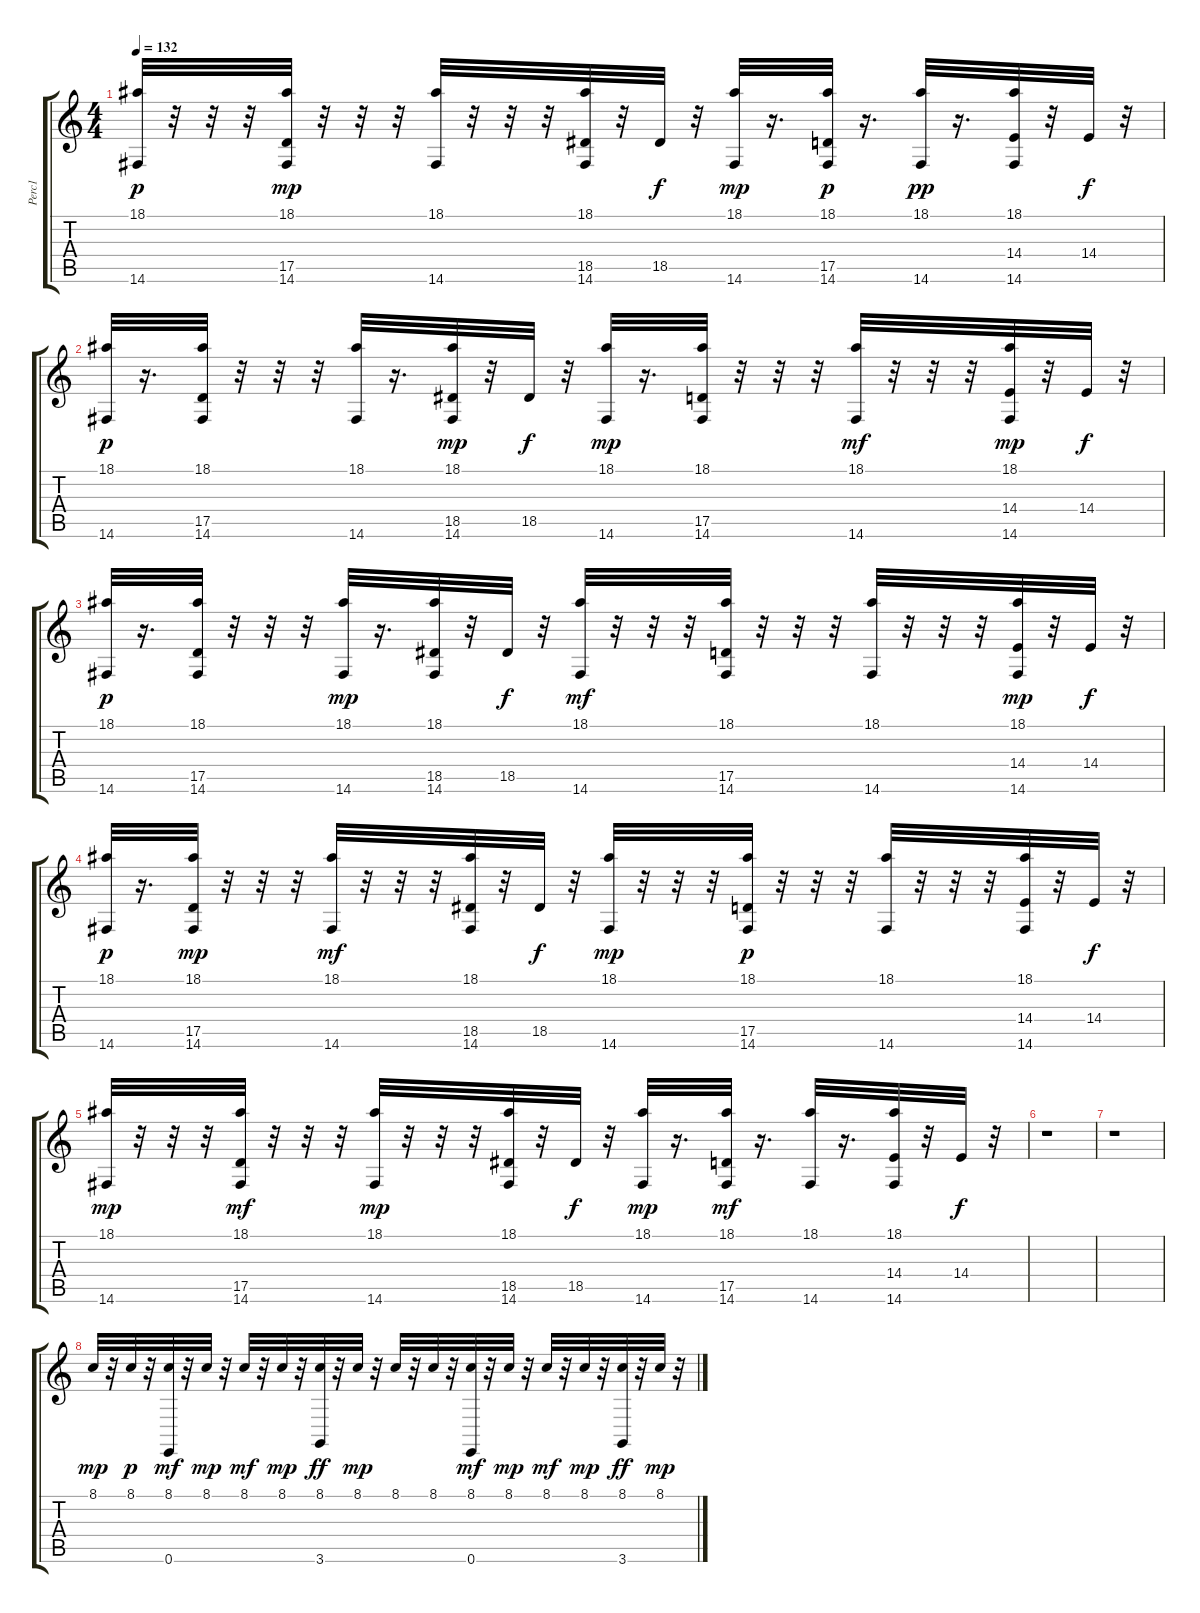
\track ("Perc1" "Perc1") {instrument oboe}
\staff {score tabs}
\tuning (E4 B3 G3 D3 A2 E2) {hide}
\ts (4 4)
\tempo 132
\clef g2
\ks c
(18.1 14.6).32{dy p balance 6} r.32 r.32{balance 10} r.32 (18.1 17.5 14.6).32{dy mp balance 6} r.32 r.32{balance 10} r.32 (18.1 14.6).32{balance 6} r.32 r.32{balance 10} r.32 (18.1 18.5 14.6).32{balance 6} r.32 18.5.32{dy f balance 10} r.32 (18.1 14.6).32{dy mp balance 6} r.16{d} (18.1 17.5 14.6).32{dy p balance 6} r.16{d} (18.1 14.6).32{dy pp balance 6} r.16{d} (18.1 14.4 14.6).32{balance 6} r.32 14.4.32{dy f balance 10} r.32 |
(18.1 14.6).32{dy p balance 6} r.16{d} (18.1 17.5 14.6).32{balance 6} r.32 r.32{balance 10} r.32 (18.1 14.6).32{balance 6} r.16{d} (18.1 18.5 14.6).32{dy mp balance 6} r.32 18.5.32{dy f balance 10} r.32 (18.1 14.6).32{dy mp balance 6} r.16{d} (18.1 17.5 14.6).32{balance 6} r.32 r.32{balance 10} r.32 (18.1 14.6).32{dy mf balance 6} r.32 r.32{balance 10} r.32 (18.1 14.4 14.6).32{dy mp balance 6} r.32 14.4.32{dy f balance 10} r.32 |
(18.1 14.6).32{dy p balance 6} r.16{d} (18.1 17.5 14.6).32{balance 6} r.32 r.32{balance 10} r.32 (18.1 14.6).32{dy mp balance 6} r.16{d} (18.1 18.5 14.6).32{balance 6} r.32 18.5.32{dy f balance 10} r.32 (18.1 14.6).32{dy mf balance 6} r.32 r.32{balance 10} r.32 (18.1 17.5 14.6).32{balance 6} r.32 r.32{balance 10} r.32 (18.1 14.6).32{balance 6} r.32 r.32{balance 10} r.32 (18.1 14.4 14.6).32{dy mp balance 6} r.32 14.4.32{dy f balance 10} r.32 |
(18.1 14.6).32{dy p balance 6} r.16{d} (18.1 17.5 14.6).32{dy mp balance 6} r.32 r.32{balance 10} r.32 (18.1 14.6).32{dy mf balance 6} r.32 r.32{balance 10} r.32 (18.1 18.5 14.6).32{balance 6} r.32 18.5.32{dy f balance 10} r.32 (18.1 14.6).32{dy mp balance 6} r.32 r.32{balance 10} r.32 (18.1 17.5 14.6).32{dy p balance 6} r.32 r.32{balance 10} r.32 (18.1 14.6).32{balance 6} r.32 r.32{balance 10} r.32 (18.1 14.4 14.6).32{balance 6} r.32 14.4.32{dy f balance 10} r.32 |
(18.1 14.6).32{dy mp balance 6} r.32 r.32{balance 10} r.32 (18.1 17.5 14.6).32{dy mf balance 6} r.32 r.32{balance 10} r.32 (18.1 14.6).32{dy mp balance 6} r.32 r.32{balance 10} r.32 (18.1 18.5 14.6).32{balance 6} r.32 18.5.32{dy f balance 10} r.32 (18.1 14.6).32{dy mp balance 6} r.16{d} (18.1 17.5 14.6).32{dy mf balance 6} r.16{d} (18.1 14.6).32{balance 6} r.16{d} (18.1 14.4 14.6).32{balance 6} r.32 14.4.32{dy f} r.32 |
r.1 |
r.1 |
8.1.32{dy mp balance 15} r.32 8.1.32{dy p} r.32 (8.1 0.6).32{dy mf} r.32 8.1.32{dy mp} r.32 8.1.32{dy mf} r.32 8.1.32{dy mp} r.32 (8.1 3.6).32{dy ff} r.32 8.1.32{dy mp} r.32 8.1.32 r.32 8.1.32 r.32 (8.1 0.6).32{dy mf} r.32 8.1.32{dy mp} r.32 8.1.32{dy mf} r.32 8.1.32{dy mp} r.32 (8.1 3.6).32{dy ff} r.32 8.1.32{dy mp} r.32
